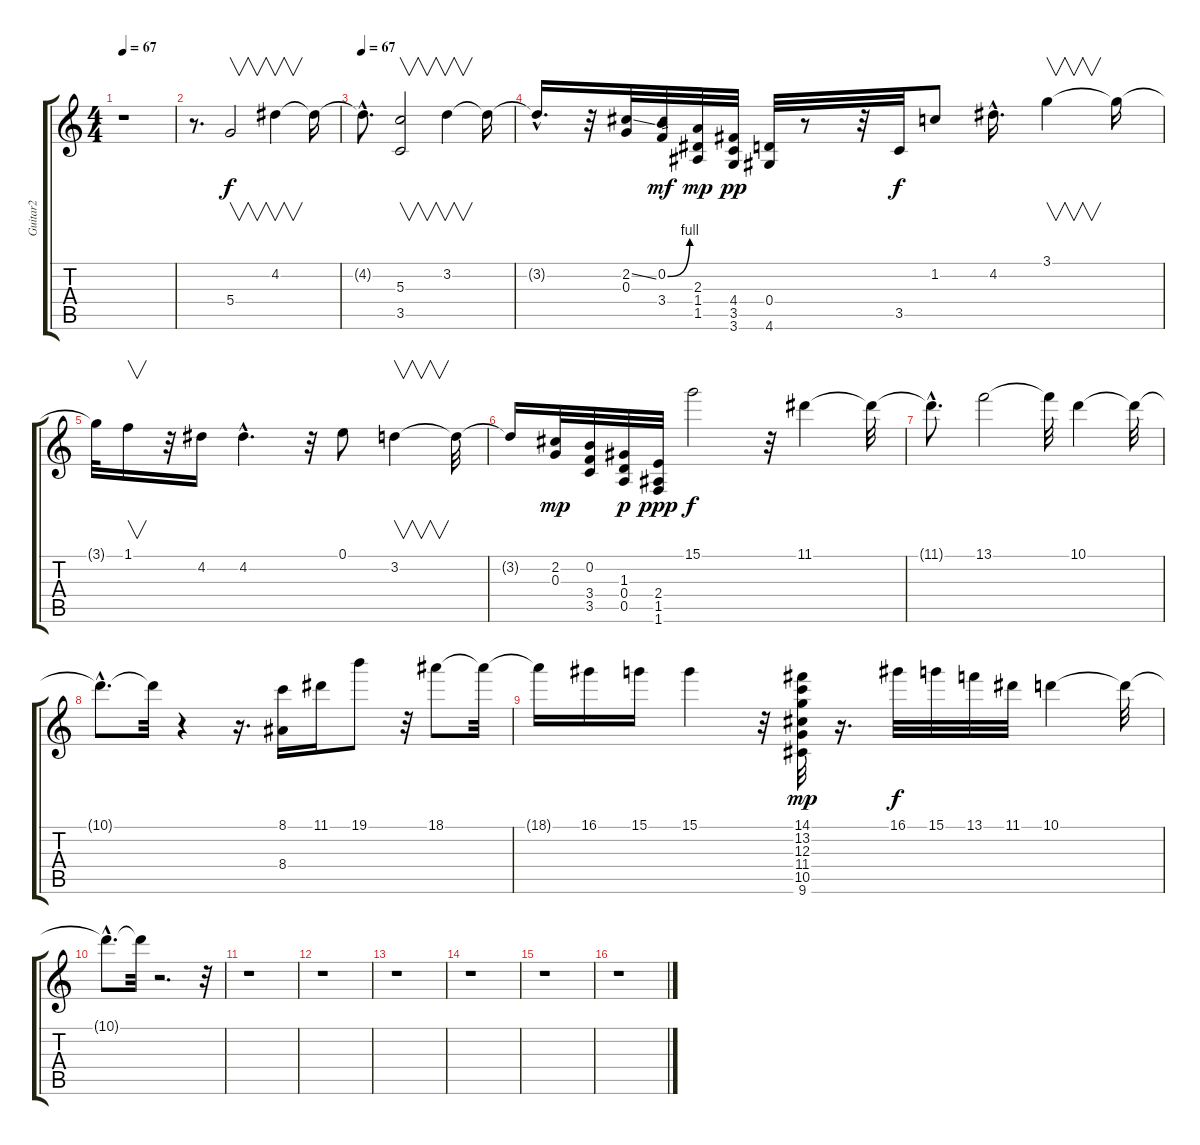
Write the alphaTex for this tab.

\track ("Guitar2" "Guitar2") {instrument overdrivenguitar}
\staff {score tabs}
\tuning (E4 B3 G3 D3 A2 E2) {hide}
\ts (4 4)
\tempo 67
\clef g2
\ks c
r.1{dy f instrument overdrivenguitar} |
r.8{d} 5.4.2{v} 4.2.4{v} 4.2{t}.16 |
\tempo 67
4.2{hac t}.8{d} (5.3 3.5).2{v} 3.2.4{v} 3.2{t}.16 |
3.2{hac t}.16{d} r.32 (2.2{ss} 0.3).32 (0.2{be (bend 0 0 60 4)} 3.4).32{dy mf} (2.3 1.4 1.5).32{dy mp} (4.4 3.5 3.6).32{dy pp} (0.4 4.6).32 r.8 r.32 3.5.32{dy f} 1.2.8 4.2{hac}.16{d} 3.1.4{v} 3.1{t}.16 |
3.1{t}.32 1.1.16{v} r.32 4.2.16 4.2{hac}.4{d} r.32 0.1.8 3.2.4{v} 3.2{t}.32 |
3.2{t}.16 (2.2 0.3).32{dy mp} (0.2 3.4 3.5).32 (1.3 0.4 0.5).32{dy p} (2.4 1.5 1.6).32{dy ppp} 15.1.2{dy f} r.32 11.1.4 11.1{t}.32 |
11.1{hac t}.8{d} 13.1.2 13.1{t}.32 10.1.4 10.1{t}.32 |
10.1{hac t}.8{d} 10.1{t}.32 r.4 r.16{d} (8.1 8.4).16 11.1.16 19.1.8 r.32 18.1.8 18.1{t}.32 |
18.1{t}.16 16.1.16 15.1.16 15.1.4 r.32 (14.1 13.2 12.3 11.4 10.5 9.6).32{dy mp} r.16{d} 16.1.32{dy f} 15.1.32 13.1.32 11.1.32 10.1.4 10.1{t}.32 |
10.1{hac t}.8{d} 10.1{t}.32 r.2{d} r.32 |
r.1 |
r.1 |
r.1 |
r.1 |
r.1 |
r.1
